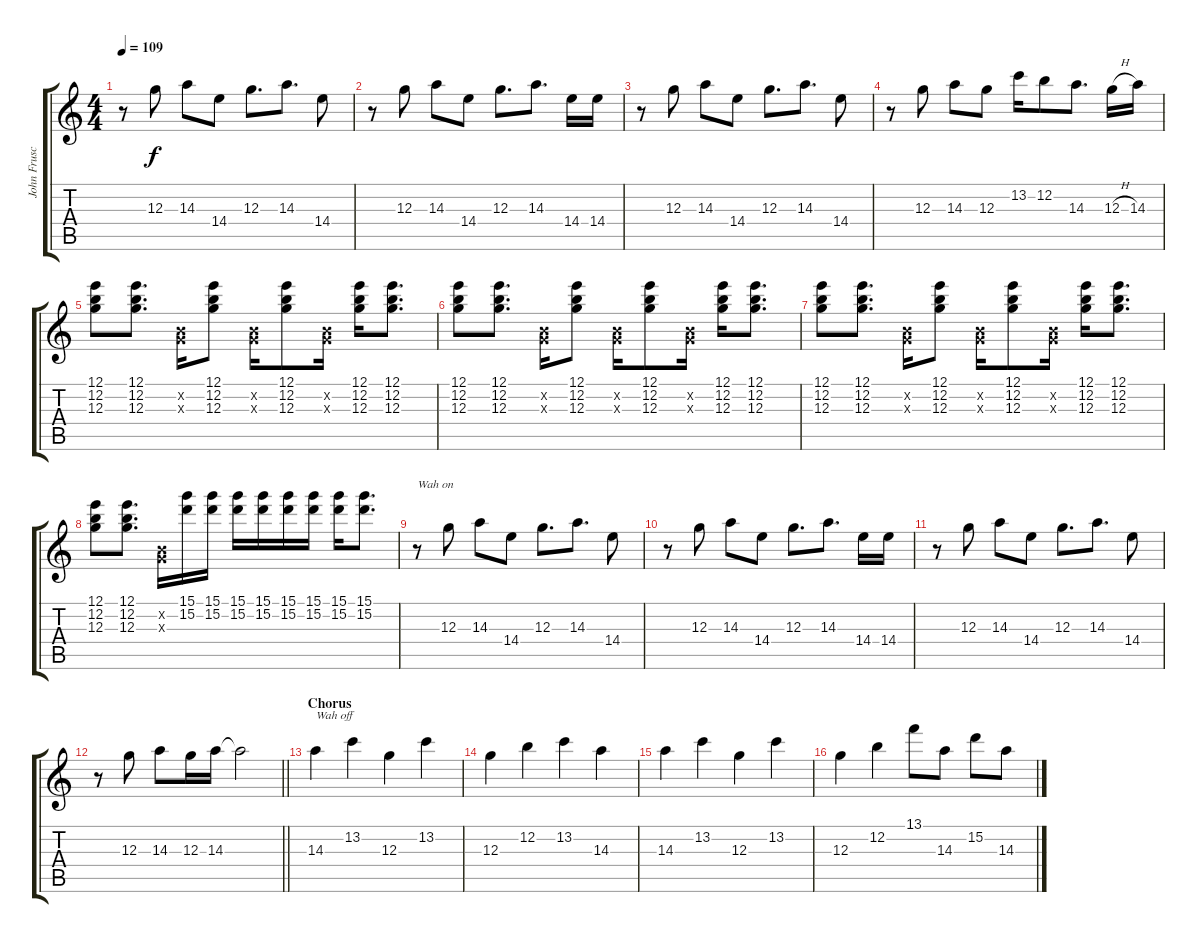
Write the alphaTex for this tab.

\track ("John Frusciante (rythmique)" "John Frusc") {instrument electricguitarclean}
\staff {score tabs}
\tuning (E4 B3 G3 D3 A2 E2) {hide}
\ts (4 4)
\tempo 109
\clef g2
\ks c
r.8{dy f} 12.3.8 14.3.8 14.4.8 12.3.8{d} 14.3.8{d} 14.4.8 |
r.8 12.3.8 14.3.8 14.4.8 12.3.8{d} 14.3.8{d} 14.4.16 14.4.16 |
r.8 12.3.8 14.3.8 14.4.8 12.3.8{d} 14.3.8{d} 14.4.8 |
r.8 12.3.8 14.3.8 12.3.8 13.2.16 12.2.8 14.3.8{d} 12.3{h}.16 14.3.16 |
(12.1 12.2 12.3).8 (12.1 12.2 12.3).8{d} (0.2{x} 0.3{x}).16 (12.1 12.2 12.3).8 (0.2{x} 0.3{x}).16 (12.1 12.2 12.3).8 (0.2{x} 0.3{x}).16 (12.1 12.2 12.3).16 (12.1 12.2 12.3).8{d} |
(12.1 12.2 12.3).8 (12.1 12.2 12.3).8{d} (0.2{x} 0.3{x}).16 (12.1 12.2 12.3).8 (0.2{x} 0.3{x}).16 (12.1 12.2 12.3).8 (0.2{x} 0.3{x}).16 (12.1 12.2 12.3).16 (12.1 12.2 12.3).8{d} |
(12.1 12.2 12.3).8 (12.1 12.2 12.3).8{d} (0.2{x} 0.3{x}).16 (12.1 12.2 12.3).8 (0.2{x} 0.3{x}).16 (12.1 12.2 12.3).8 (0.2{x} 0.3{x}).16 (12.1 12.2 12.3).16 (12.1 12.2 12.3).8{d} |
(12.1 12.2 12.3).8 (12.1 12.2 12.3).8{d} (0.2{x} 0.3{x}).16 (15.1 15.2).16 (15.1 15.2).16 (15.1 15.2).16 (15.1 15.2).16 (15.1 15.2).16 (15.1 15.2).16 (15.1 15.2).16 (15.1 15.2).8{d} |
r.8{txt "Wah on"} 12.3.8 14.3.8 14.4.8 12.3.8{d} 14.3.8{d} 14.4.8 |
r.8 12.3.8 14.3.8 14.4.8 12.3.8{d} 14.3.8{d} 14.4.16 14.4.16 |
r.8 12.3.8 14.3.8 14.4.8 12.3.8{d} 14.3.8{d} 14.4.8 |
\barLineRight lightlight
r.8 12.3.8 14.3.8 12.3.16 14.3.16 14.3{t}.2 |
\section ("" "Chorus")
14.3.4{txt "Wah off"} 13.2.4 12.3.4 13.2.4 |
12.3.4 12.2.4 13.2.4 14.3.4 |
14.3.4 13.2.4 12.3.4 13.2.4 |
12.3.4 12.2.4 13.1.8 14.3.8 15.2.8 14.3.8
